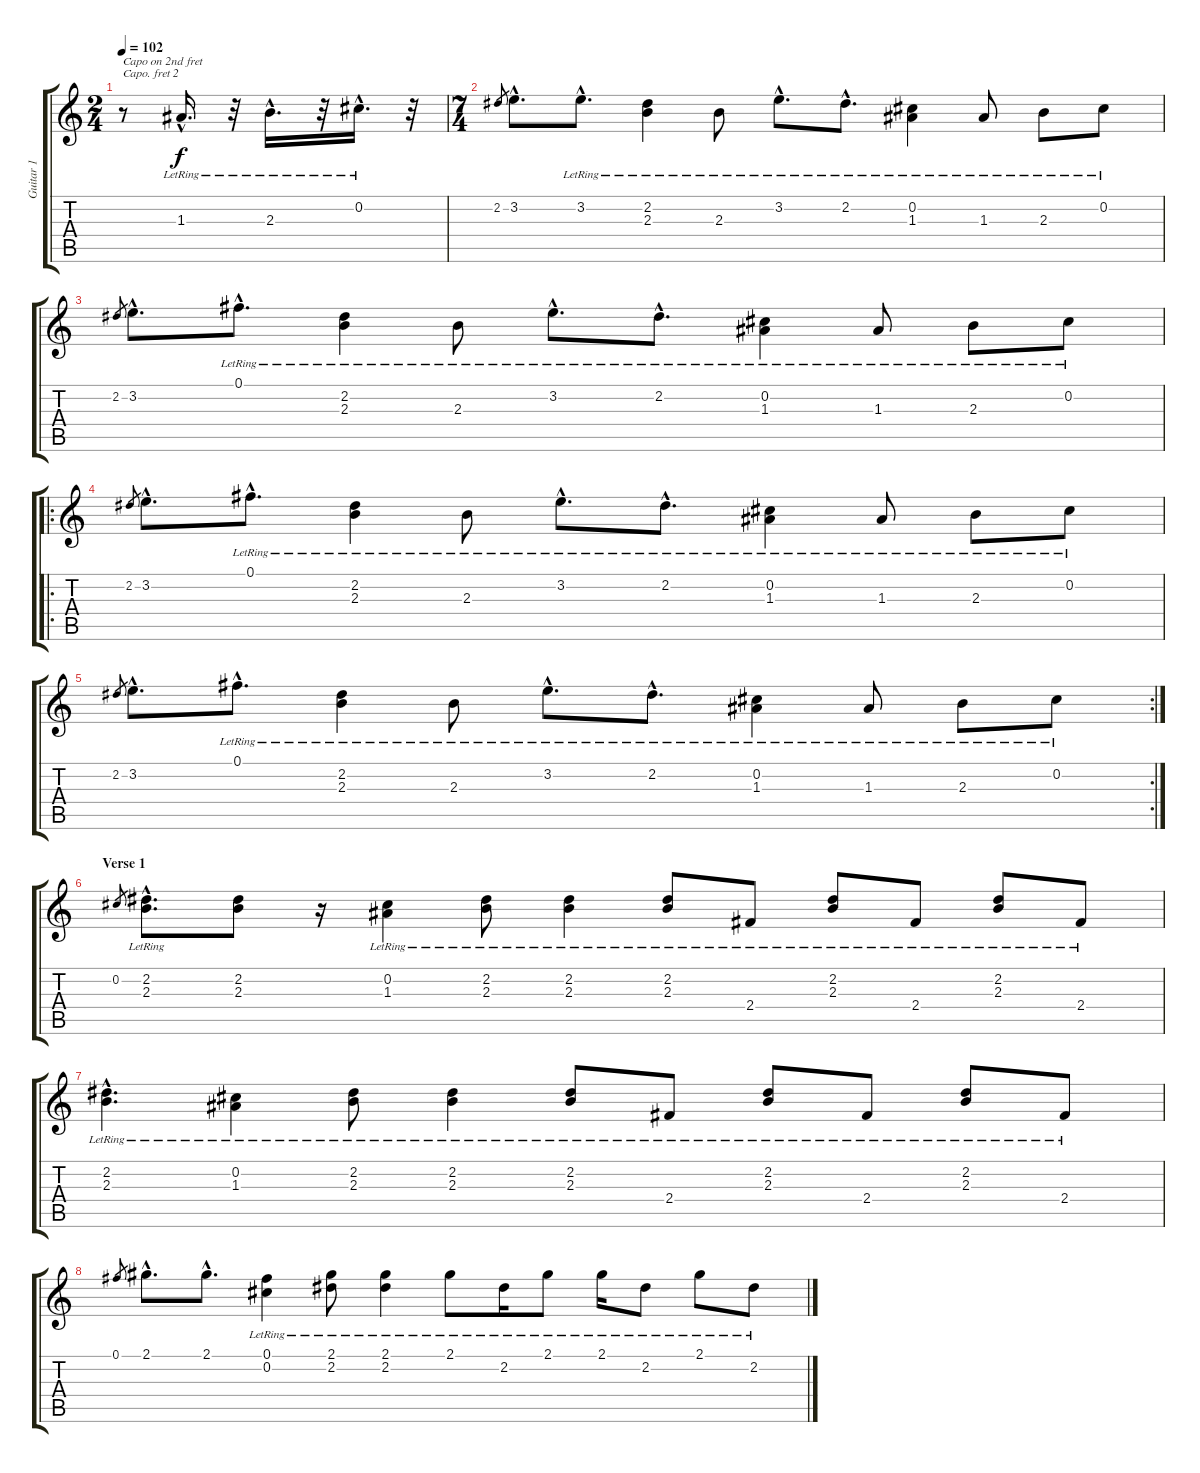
\track ("Guitar 1" "Guitar 1") {instrument acousticguitarsteel}
\staff {score tabs}
\capo 2
\tuning (E4 B3 G3 D3 A2 E2) {hide}
\ts (2 4)
\tempo 102
\clef g2
\ks c
r.8{txt "Capo on 2nd fret" dy f instrument acousticguitarsteel} 1.3{hac lr}.16{d} r.32 2.3{hac lr}.16{d} r.32 0.2{hac lr}.16{d} r.32 |
\ts (7 4)
2.2.8{gr} 3.2{hac}.8{d} 3.2{hac lr}.8{d} (2.2{lr} 2.3{lr}).4 2.3{lr}.8 3.2{hac lr}.8{d} 2.2{hac lr}.8{d} (0.2{lr} 1.3{lr}).4 1.3{lr}.8 2.3{lr}.8 0.2{lr}.8 |
2.2.8{gr} 3.2{hac}.8{d} 0.1{hac lr}.8{d} (2.2{lr} 2.3{lr}).4 2.3{lr}.8 3.2{hac lr}.8{d} 2.2{hac lr}.8{d} (0.2{lr} 1.3{lr}).4 1.3{lr}.8 2.3{lr}.8 0.2{lr}.8 |
\ro
2.2.8{gr} 3.2{hac}.8{d} 0.1{hac lr}.8{d} (2.2{lr} 2.3{lr}).4 2.3{lr}.8 3.2{hac lr}.8{d} 2.2{hac lr}.8{d} (0.2{lr} 1.3{lr}).4 1.3{lr}.8 2.3{lr}.8 0.2{lr}.8 |
\rc 2
2.2.8{gr} 3.2{hac}.8{d} 0.1{hac lr}.8{d} (2.2{lr} 2.3{lr}).4 2.3{lr}.8 3.2{hac lr}.8{d} 2.2{hac lr}.8{d} (0.2{lr} 1.3{lr}).4 1.3{lr}.8 2.3{lr}.8 0.2{lr}.8 |
\section ("" "Verse 1")
0.2.8{gr} (2.2{hac lr} 2.3{hac lr}).8{d volume 9} (2.2 2.3).8 r.16 (0.2{lr} 1.3{lr}).4 (2.2{lr} 2.3{lr}).8 (2.2{lr} 2.3{lr}).4 (2.2{lr} 2.3{lr}).8 2.4{lr}.8 (2.2{lr} 2.3{lr}).8 2.4{lr}.8 (2.2{lr} 2.3{lr}).8 2.4{lr}.8 |
(2.2{hac lr} 2.3{hac lr}).4{d} (0.2{lr} 1.3{lr}).4 (2.2{lr} 2.3{lr}).8 (2.2{lr} 2.3{lr}).4 (2.2{lr} 2.3{lr}).8 2.4{lr}.8 (2.2{lr} 2.3{lr}).8 2.4{lr}.8 (2.2{lr} 2.3{lr}).8 2.4{lr}.8 |
0.1.8{gr} 2.1{hac}.8{d} 2.1{hac}.8{d} (0.1{lr} 0.2{lr}).4 (2.1{lr} 2.2{lr}).8 (2.1{lr} 2.2{lr}).4 2.1{lr}.8 2.2{lr}.16 2.1{lr}.8 2.1{lr}.16 2.2{lr}.8 2.1{lr}.8 2.2{lr}.8
